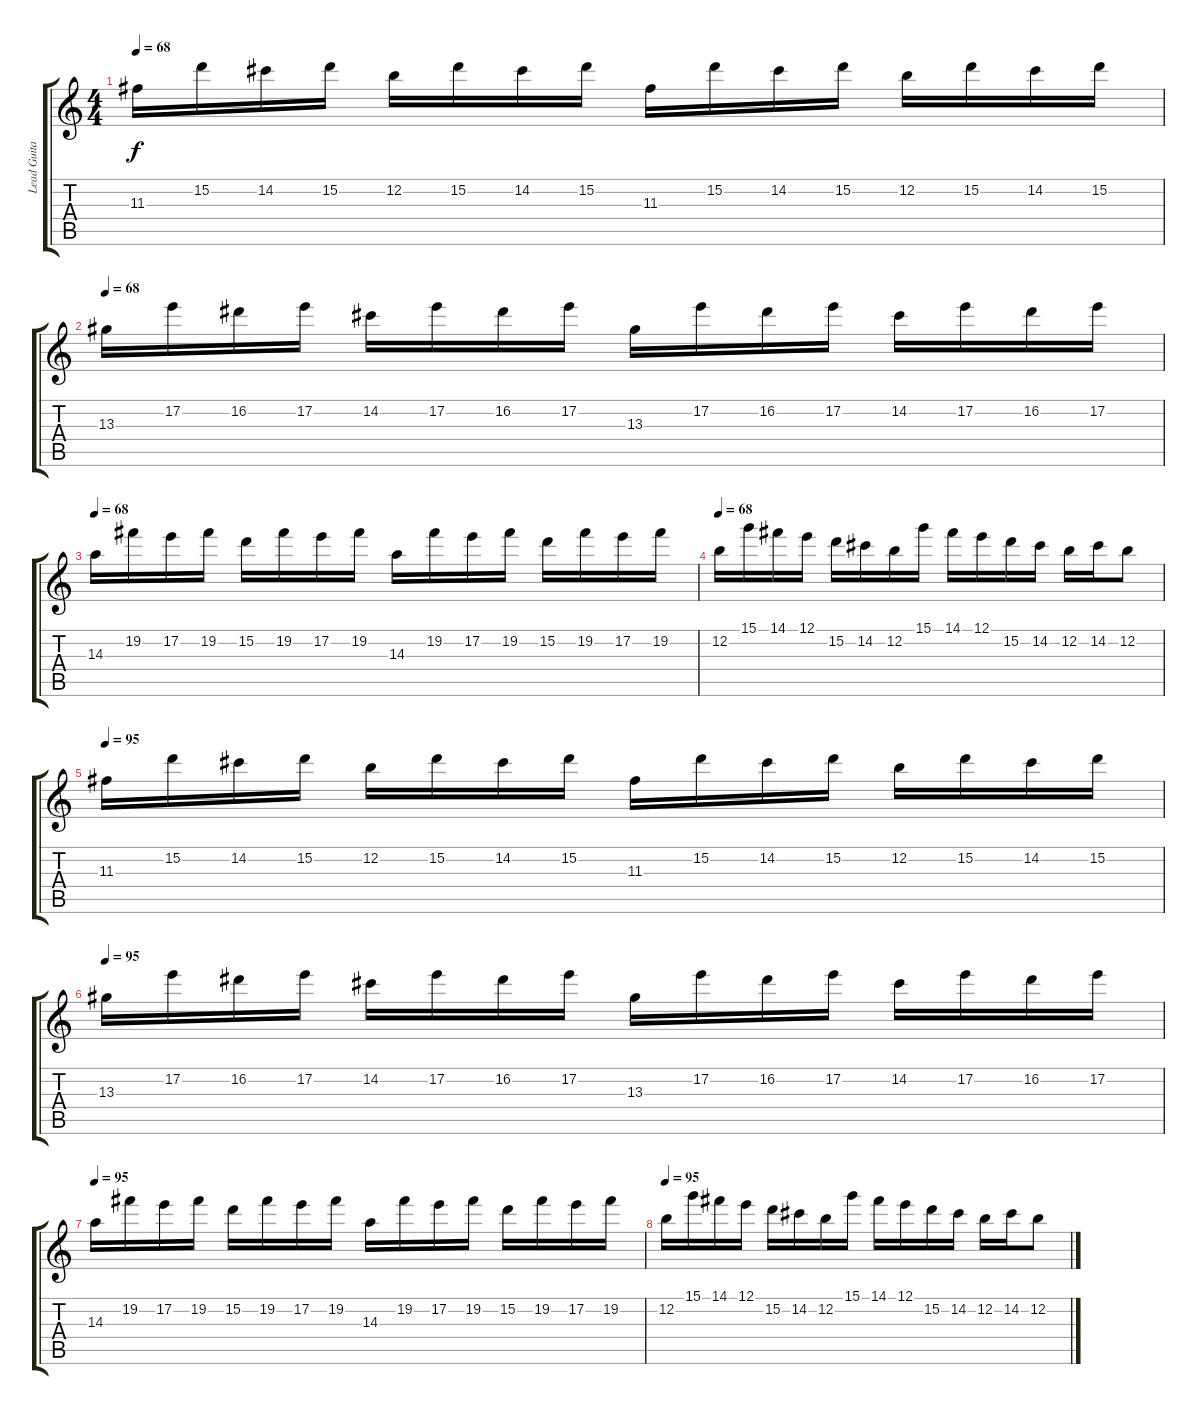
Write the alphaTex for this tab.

\track ("Lead Guitar" "Lead Guita") {instrument overdrivenguitar}
\staff {score tabs}
\tuning (E4 B3 G3 D3 A2 E2) {hide}
\ts (4 4)
\tempo 68
\clef g2
\ks c
11.3.16{dy f} 15.2.16 14.2.16 15.2.16 12.2.16 15.2.16 14.2.16 15.2.16 11.3.16 15.2.16 14.2.16 15.2.16 12.2.16 15.2.16 14.2.16 15.2.16 |
\tempo 68
13.3.16 17.2.16 16.2.16 17.2.16 14.2.16 17.2.16 16.2.16 17.2.16 13.3.16 17.2.16 16.2.16 17.2.16 14.2.16 17.2.16 16.2.16 17.2.16 |
\tempo 68
14.3.16 19.2.16 17.2.16 19.2.16 15.2.16 19.2.16 17.2.16 19.2.16 14.3.16 19.2.16 17.2.16 19.2.16 15.2.16 19.2.16 17.2.16 19.2.16 |
\tempo 68
12.2.16 15.1.16 14.1.16 12.1.16 15.2.16 14.2.16 12.2.16 15.1.16 14.1.16 12.1.16 15.2.16 14.2.16 12.2.16 14.2.16 12.2.8 |
\tempo 95
11.3.16 15.2.16 14.2.16 15.2.16 12.2.16 15.2.16 14.2.16 15.2.16 11.3.16 15.2.16 14.2.16 15.2.16 12.2.16 15.2.16 14.2.16 15.2.16 |
\tempo 95
13.3.16 17.2.16 16.2.16 17.2.16 14.2.16 17.2.16 16.2.16 17.2.16 13.3.16 17.2.16 16.2.16 17.2.16 14.2.16 17.2.16 16.2.16 17.2.16 |
\tempo 95
14.3.16 19.2.16 17.2.16 19.2.16 15.2.16 19.2.16 17.2.16 19.2.16 14.3.16 19.2.16 17.2.16 19.2.16 15.2.16 19.2.16 17.2.16 19.2.16 |
\tempo 95
12.2.16 15.1.16 14.1.16 12.1.16 15.2.16 14.2.16 12.2.16 15.1.16 14.1.16 12.1.16 15.2.16 14.2.16 12.2.16 14.2.16 12.2.8
